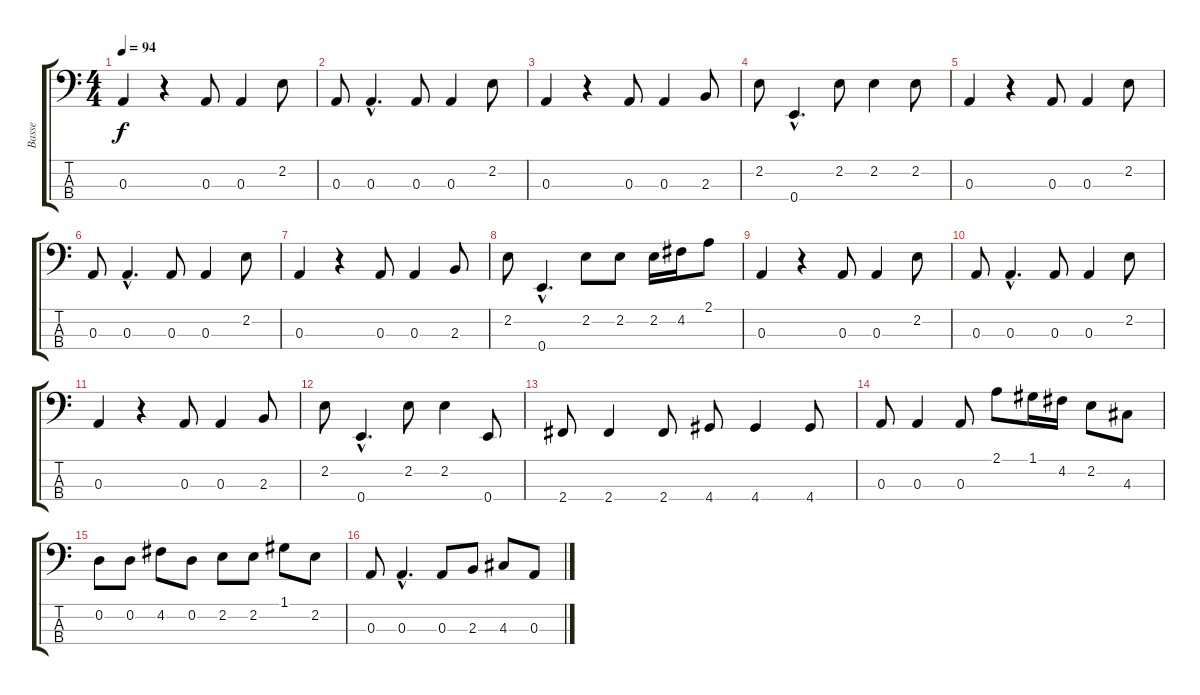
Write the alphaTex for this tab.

\track ("Basse" "Basse") {instrument electricbassfinger}
\staff {score tabs}
\tuning (G2 D2 A1 E1) {hide}
\ts (4 4)
\tempo 94
\clef f4
\ks c
0.3.4{dy f} r.4 0.3.8 0.3.4 2.2.8 |
0.3.8 0.3{hac}.4{d} 0.3.8 0.3.4 2.2.8 |
0.3.4 r.4 0.3.8 0.3.4 2.3.8 |
2.2.8 0.4{hac}.4{d} 2.2.8 2.2.4 2.2.8 |
0.3.4 r.4 0.3.8 0.3.4 2.2.8 |
0.3.8 0.3{hac}.4{d} 0.3.8 0.3.4 2.2.8 |
0.3.4 r.4 0.3.8 0.3.4 2.3.8 |
2.2.8 0.4{hac}.4{d} 2.2.8 2.2.8 2.2.16 4.2.16 2.1.8 |
0.3.4 r.4 0.3.8 0.3.4 2.2.8 |
0.3.8 0.3{hac}.4{d} 0.3.8 0.3.4 2.2.8 |
0.3.4 r.4 0.3.8 0.3.4 2.3.8 |
2.2.8 0.4{hac}.4{d} 2.2.8 2.2.4 0.4.8 |
2.4.8 2.4.4 2.4.8 4.4.8 4.4.4 4.4.8 |
0.3.8 0.3.4 0.3.8 2.1.8 1.1.16 4.2.16 2.2.8 4.3.8 |
0.2.8 0.2.8 4.2.8 0.2.8 2.2.8 2.2.8 1.1.8 2.2.8 |
0.3.8 0.3{hac}.4{d} 0.3.8 2.3.8 4.3.8 0.3.8
